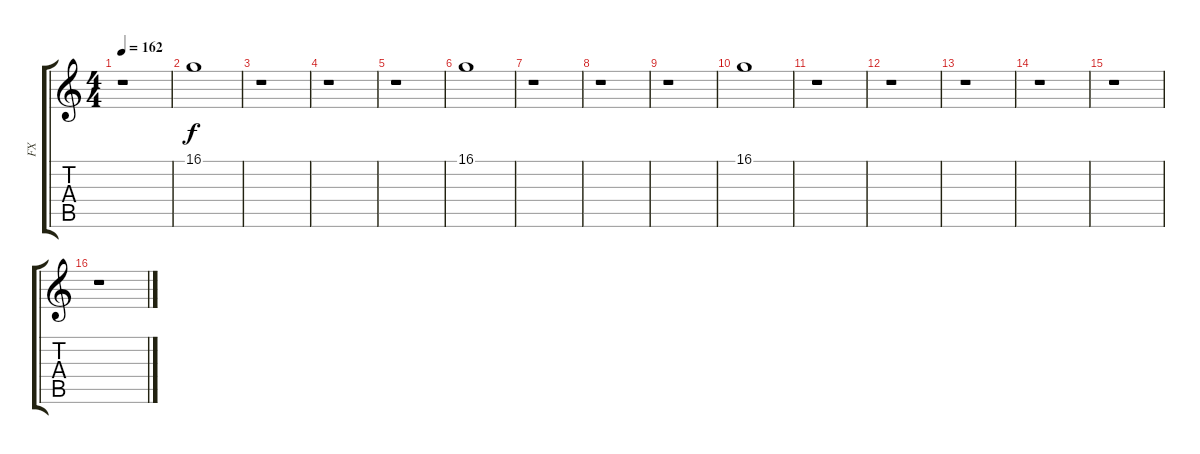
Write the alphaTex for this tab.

\track ("FX" "FX") {instrument xylophone}
\staff {score tabs}
\tuning (Eb4 Bb3 Gb3 Db3 Ab2 Db2) {hide}
\ts (4 4)
\tempo 162
\clef g2
\ks c
r.1{dy f} |
16.1.1 |
r.1 |
r.1 |
r.1 |
16.1.1 |
r.1 |
r.1 |
r.1 |
16.1.1 |
r.1 |
r.1 |
r.1 |
r.1 |
r.1 |
r.1
